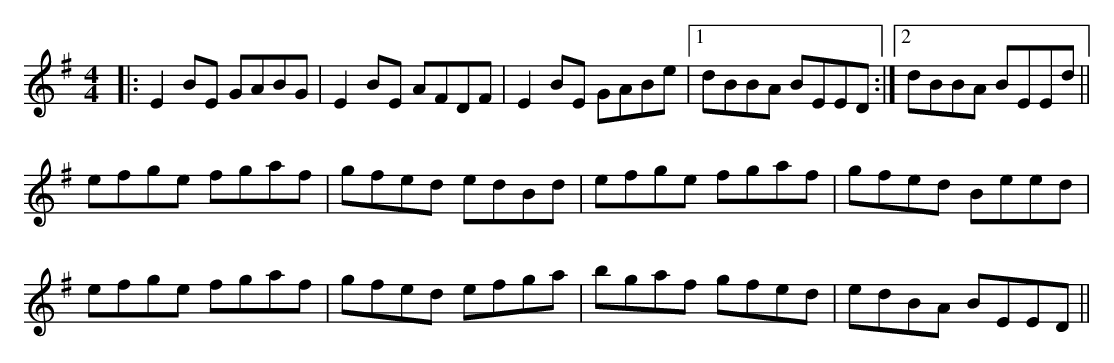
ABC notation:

X:1
M:4/4
K:Emin
|:E2BE GABG|E2BE AFDF|E2BE GABe|1 dBBA BEED:|2 dBBA BEEd||
efge fgaf|gfed edBd|efge fgaf|gfed Beed|
efge fgaf|gfed efga|bgaf gfed|edBA BEED||
